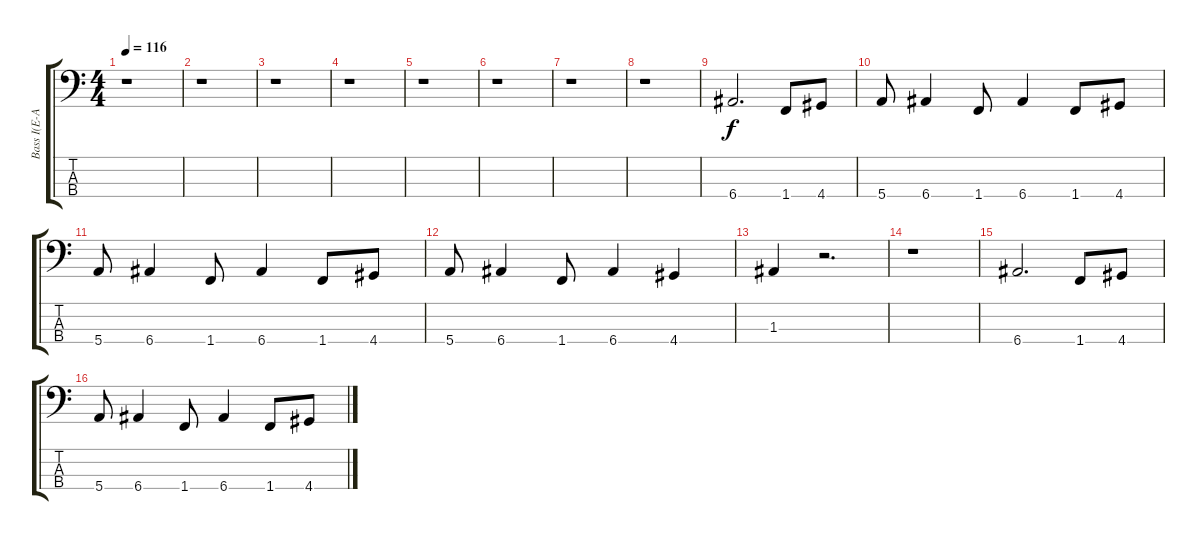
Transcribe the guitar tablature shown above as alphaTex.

\track ("Bass I(E-A-D-G)" "Bass I(E-A") {instrument electricbassfinger}
\staff {score tabs}
\tuning (G2 D2 A1 E1) {hide}
\ts (4 4)
\tempo 116
\clef f4
\ks c
r.1{dy f} |
r.1 |
r.1 |
r.1 |
r.1 |
r.1 |
r.1 |
r.1 |
6.4.2{d} 1.4.8 4.4.8 |
5.4.8 6.4.4 1.4.8 6.4.4 1.4.8 4.4.8 |
5.4.8 6.4.4 1.4.8 6.4.4 1.4.8 4.4.8 |
5.4.8 6.4.4 1.4.8 6.4.4 4.4.4 |
1.3.4 r.2{d} |
r.1 |
6.4.2{d} 1.4.8 4.4.8 |
5.4.8 6.4.4 1.4.8 6.4.4 1.4.8 4.4.8
